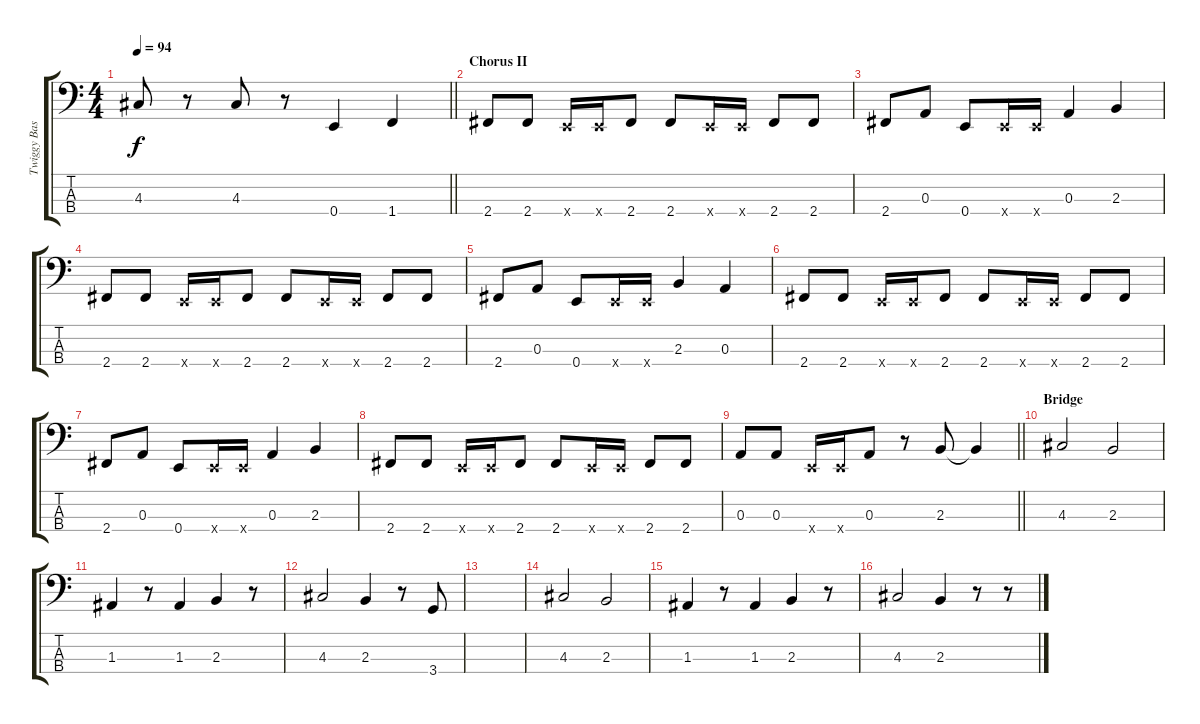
\track ("Twiggy Bass" "Twiggy Bas") {instrument synthbass2}
\staff {score tabs}
\tuning (G2 D2 A1 E1) {hide}
\ts (4 4)
\tempo 94
\clef f4
\barLineRight lightlight
\ks c
4.3.8{dy f} r.8 4.3.8 r.8 0.4.4 1.4.4 |
\section ("" "Chorus II")
2.4.8 2.4.8 0.4{x}.16 0.4{x}.16 2.4.8 2.4.8 0.4{x}.16 0.4{x}.16 2.4.8 2.4.8 |
2.4.8 0.3.8 0.4.8 0.4{x}.16 0.4{x}.16 0.3.4 2.3.4 |
2.4.8 2.4.8 0.4{x}.16 0.4{x}.16 2.4.8 2.4.8 0.4{x}.16 0.4{x}.16 2.4.8 2.4.8 |
2.4.8 0.3.8 0.4.8 0.4{x}.16 0.4{x}.16 2.3.4 0.3.4 |
2.4.8 2.4.8 0.4{x}.16 0.4{x}.16 2.4.8 2.4.8 0.4{x}.16 0.4{x}.16 2.4.8 2.4.8 |
2.4.8 0.3.8 0.4.8 0.4{x}.16 0.4{x}.16 0.3.4 2.3.4 |
2.4.8 2.4.8 0.4{x}.16 0.4{x}.16 2.4.8 2.4.8 0.4{x}.16 0.4{x}.16 2.4.8 2.4.8 |
\barLineRight lightlight
0.3.8 0.3.8 0.4{x}.16 0.4{x}.16 0.3.8 r.8 2.3.8 2.3{t}.4 |
\section ("" "Bridge")
4.3.2 2.3.2 |
1.3.4 r.8 1.3.4 2.3.4 r.8 |
4.3.2 2.3.4 r.8 3.4.8 |
|
4.3.2 2.3.2 |
1.3.4 r.8 1.3.4 2.3.4 r.8 |
4.3.2 2.3.4 r.8 r.8
